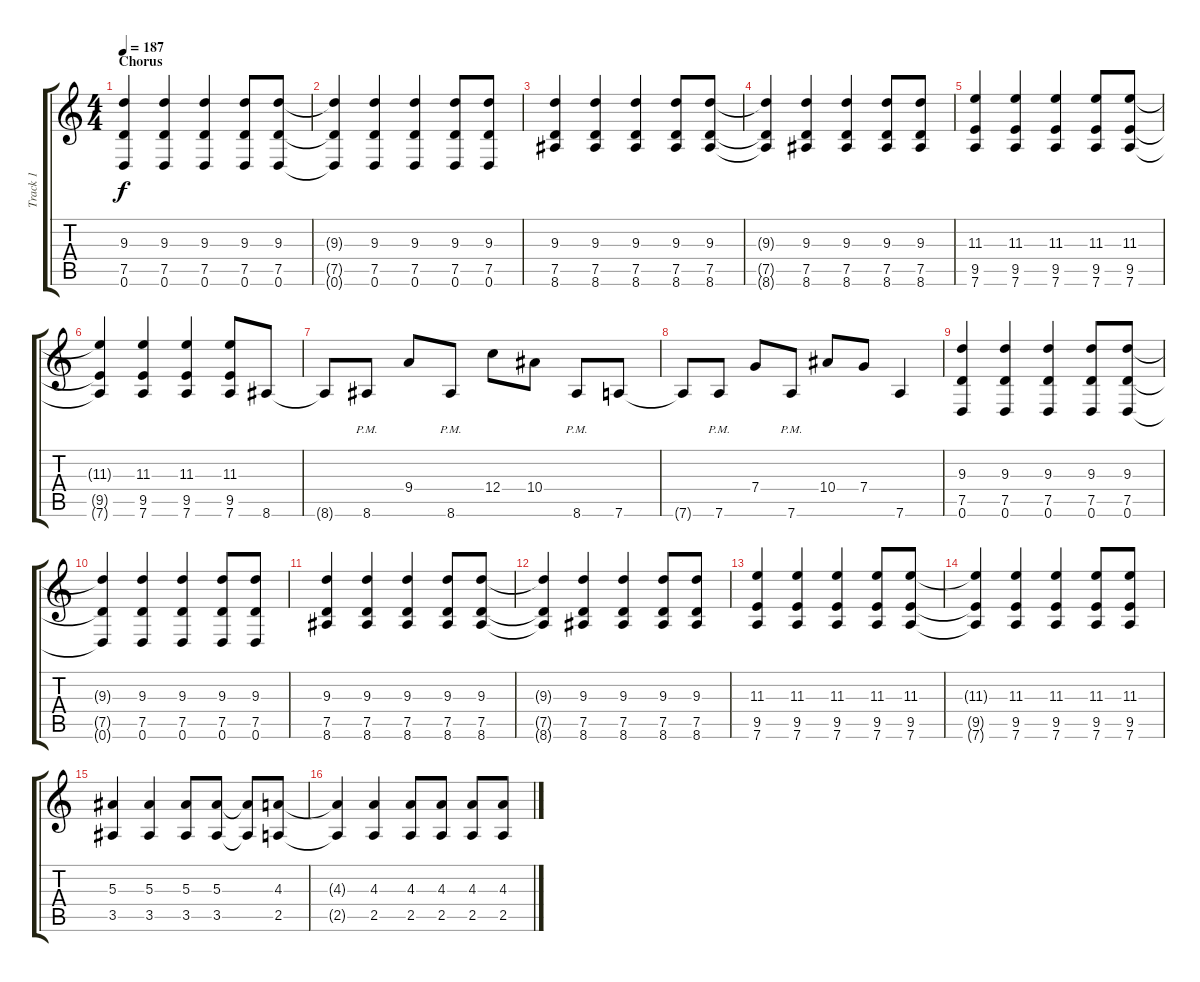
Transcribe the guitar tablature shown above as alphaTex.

\track ("Track 1" "Track 1") {instrument distortionguitar}
\staff {score tabs}
\tuning (D4 A3 F3 C3 G2 D2) {hide}
\ts (4 4)
\section ("" "Chorus")
\tempo 187
\clef g2
\ks c
(9.3 7.5 0.6).4{dy f} (9.3 7.5 0.6).4 (9.3 7.5 0.6).4 (9.3 7.5 0.6).8 (9.3 7.5 0.6).8 |
(9.3{t} 7.5{t} 0.6{t}).4 (9.3 7.5 0.6).4 (9.3 7.5 0.6).4 (9.3 7.5 0.6).8 (9.3 7.5 0.6).8 |
(9.3 7.5 8.6).4 (9.3 7.5 8.6).4 (9.3 7.5 8.6).4 (9.3 7.5 8.6).8 (9.3 7.5 8.6).8 |
(9.3{t} 7.5{t} 8.6{t}).4 (9.3 7.5 8.6).4 (9.3 7.5 8.6).4 (9.3 7.5 8.6).8 (9.3 7.5 8.6).8 |
(11.3 9.5 7.6).4 (11.3 9.5 7.6).4 (11.3 9.5 7.6).4 (11.3 9.5 7.6).8 (11.3 9.5 7.6).8 |
(11.3{t} 9.5{t} 7.6{t}).4 (11.3 9.5 7.6).4 (11.3 9.5 7.6).4 (11.3 9.5 7.6).8 8.6.8 |
8.6{t}.8 8.6{pm}.8 9.4.8 8.6{pm}.8 12.4.8 10.4.8 8.6{pm}.8 7.6.8 |
7.6{t}.8 7.6{pm}.8 7.4.8 7.6{pm}.8 10.4.8 7.4.8 7.6.4 |
(9.3 7.5 0.6).4 (9.3 7.5 0.6).4 (9.3 7.5 0.6).4 (9.3 7.5 0.6).8 (9.3 7.5 0.6).8 |
(9.3{t} 7.5{t} 0.6{t}).4 (9.3 7.5 0.6).4 (9.3 7.5 0.6).4 (9.3 7.5 0.6).8 (9.3 7.5 0.6).8 |
(9.3 7.5 8.6).4 (9.3 7.5 8.6).4 (9.3 7.5 8.6).4 (9.3 7.5 8.6).8 (9.3 7.5 8.6).8 |
(9.3{t} 7.5{t} 8.6{t}).4 (9.3 7.5 8.6).4 (9.3 7.5 8.6).4 (9.3 7.5 8.6).8 (9.3 7.5 8.6).8 |
(11.3 9.5 7.6).4 (11.3 9.5 7.6).4 (11.3 9.5 7.6).4 (11.3 9.5 7.6).8 (11.3 9.5 7.6).8 |
(11.3{t} 9.5{t} 7.6{t}).4 (11.3 9.5 7.6).4 (11.3 9.5 7.6).4 (11.3 9.5 7.6).8 (11.3 9.5 7.6).8 |
(5.3 3.5).4 (5.3 3.5).4 (5.3 3.5).8 (5.3 3.5).8 (5.3{t} 3.5{t}).8 (4.3 2.5).8 |
(4.3{t} 2.5{t}).4 (4.3 2.5).4 (4.3 2.5).8 (4.3 2.5).8 (4.3 2.5).8 (4.3 2.5).8
